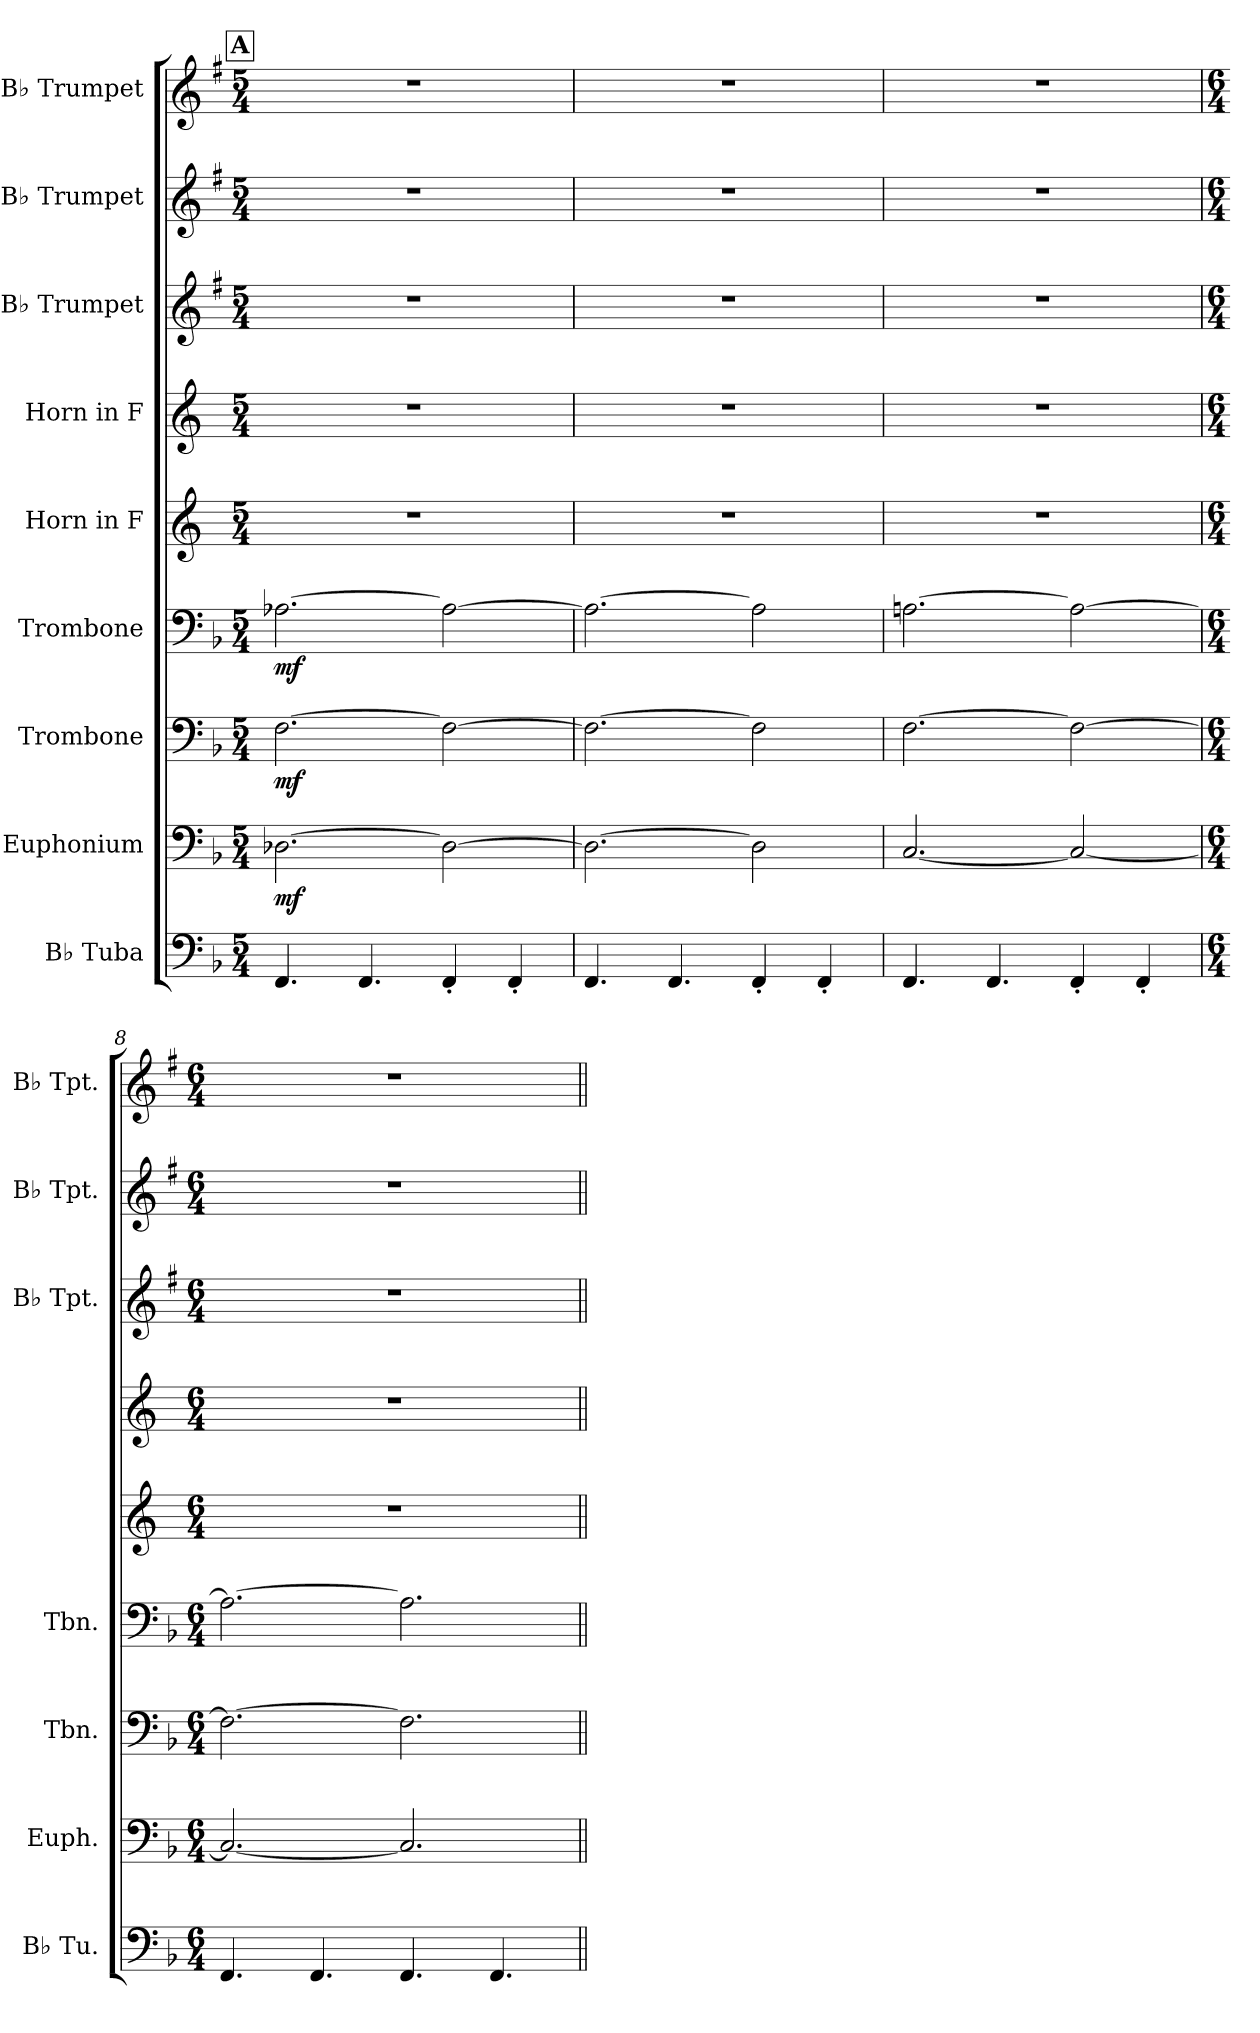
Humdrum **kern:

**kern	**kern	**dynam	**kern	**dynam	**kern	**dynam	**kern	**kern	**kern	**kern	**kern
*part9	*part8	*part8	*part7	*part7	*part6	*part6	*part5	*part4	*part3	*part2	*part1
*staff9	*staff8	*staff8	*staff7	*staff7	*staff6	*staff6	*staff5	*staff4	*staff3	*staff2	*staff1
*I"B♭ Tuba	*I"Euphonium	*	*I"Trombone	*	*I"Trombone	*	*I"Horn in F	*I"Horn in F	*I"B♭ Trumpet	*I"B♭ Trumpet	*I"B♭ Trumpet
*I'B♭ Tu.	*I'Euph.	*	*I'Tbn.	*	*I'Tbn.	*	*	*	*I'B♭ Tpt.	*I'B♭ Tpt.	*I'B♭ Tpt.
*clefF4	*clefF4	*	*clefF4	*	*clefF4	*	*clefG2	*clefG2	*clefG2	*clefG2	*clefG2
*	*	*	*	*	*	*	*ITrd4c7	*ITrd4c7	*ITrd1c2	*ITrd1c2	*ITrd1c2
*k[b-]	*k[b-]	*	*k[b-]	*	*k[b-]	*	*k[b-]	*k[b-]	*k[b-]	*k[b-]	*k[b-]
*M5/4	*M5/4	*	*M5/4	*	*M5/4	*	*M5/4	*M5/4	*M5/4	*M5/4	*M5/4
!!LO:REH:place=s1:a:B:fs=14:t=A
=5	=5	=5	=5	=5	=5	=5	=5	=5	=5	=5	=5
!	!	!LO:DY:b	!	!LO:DY:b	!	!LO:DY:b	!	!	!	!	!
4.FF/	[2.D-X\	mf	[2.F\	mf	[2.A-X\	mf	4%5r	4%5r	4%5r	4%5r	4%5r
4.FF/	.	.	.	.	.	.	.	.	.	.	.
4FF'/	2D-\_	.	2F\_	.	2A-\_	.	.	.	.	.	.
4FF'/	.	.	.	.	.	.	.	.	.	.	.
=6	=6	=6	=6	=6	=6	=6	=6	=6	=6	=6	=6
4.FF/	2.D-\_	.	2.F\_	.	2.A-\_	.	4%5r	4%5r	4%5r	4%5r	4%5r
4.FF/	.	.	.	.	.	.	.	.	.	.	.
4FF'/	2D-\]	.	2F\]	.	2A-\]	.	.	.	.	.	.
4FF'/	.	.	.	.	.	.	.	.	.	.	.
!!LO:PB:g=z
=7	=7	=7	=7	=7	=7	=7	=7	=7	=7	=7	=7
4.FF/	[2.C/	.	[2.F\	.	[2.An\	.	4%5r	4%5r	4%5r	4%5r	4%5r
4.FF/	.	.	.	.	.	.	.	.	.	.	.
4FF'/	2C/_	.	2F\_	.	2A\_	.	.	.	.	.	.
4FF'/	.	.	.	.	.	.	.	.	.	.	.
=8	=8	=8	=8	=8	=8	=8	=8	=8	=8	=8	=8
*M6/4	*M6/4	*	*M6/4	*	*M6/4	*	*M6/4	*M6/4	*M6/4	*M6/4	*M6/4
4.FF/	2.C/_	.	2.F\_	.	2.A\_	.	1.r	1.r	1.r	1.r	1.r
4.FF/	.	.	.	.	.	.	.	.	.	.	.
4.FF/	2.C/]	.	2.F\]	.	2.A\]	.	.	.	.	.	.
4.FF/	.	.	.	.	.	.	.	.	.	.	.
=||	=||	=||	=||	=||	=||	=||	=||	=||	=||	=||	=||
*-	*-	*-	*-	*-	*-	*-	*-	*-	*-	*-	*-
